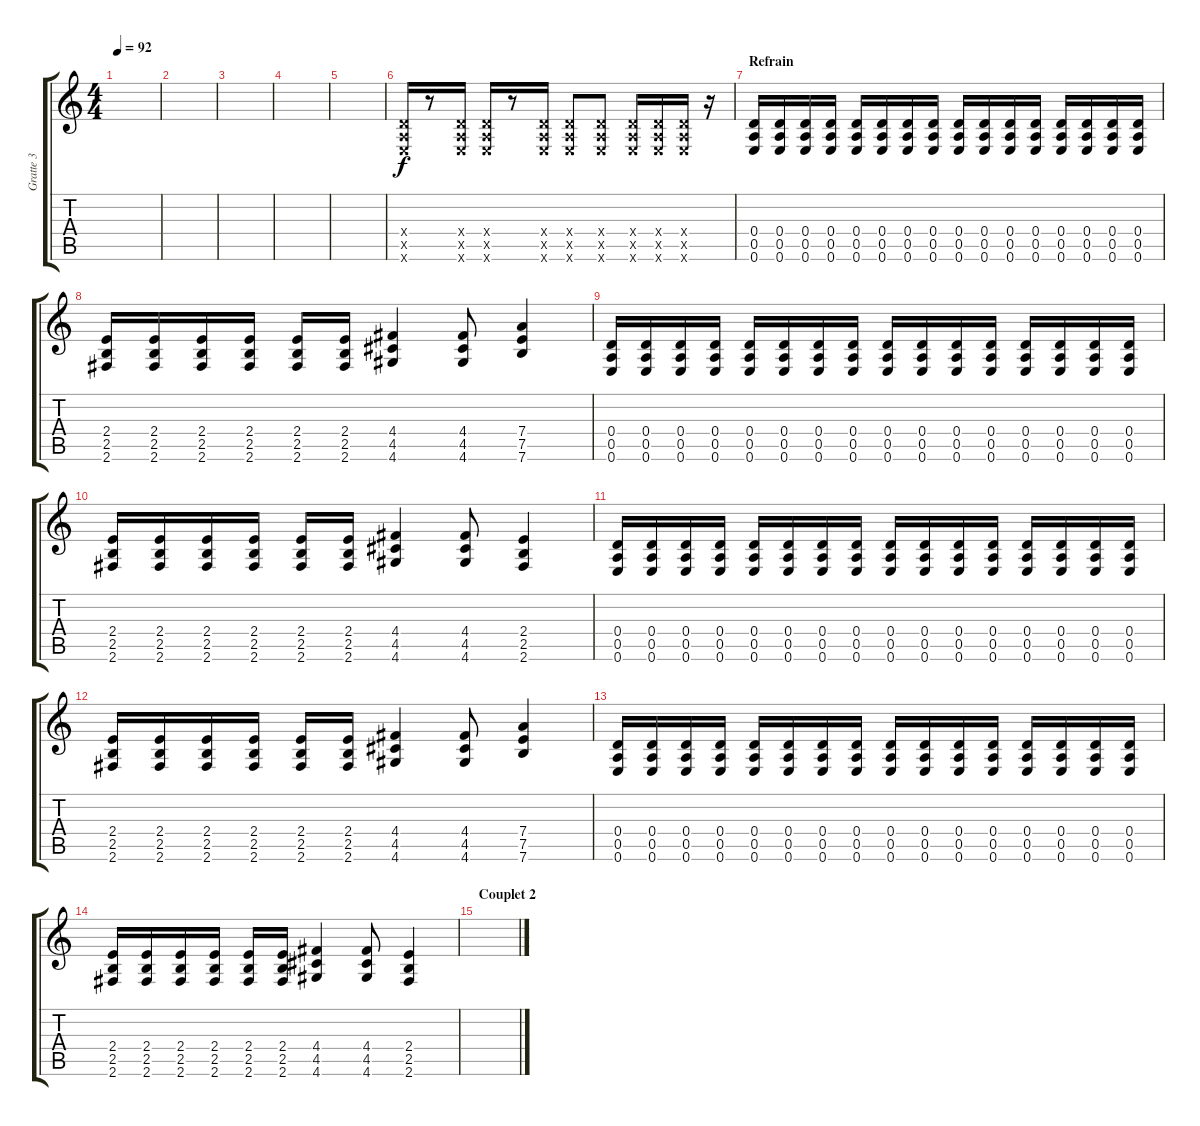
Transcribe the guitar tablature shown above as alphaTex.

\track ("Gratte 3" "Gratte 3") {instrument overdrivenguitar}
\staff {score tabs}
\tuning (E4 B3 G3 D3 A2 E2) {hide}
\ts (4 4)
\tempo 92
\clef g2
\ks c
|
|
|
|
|
(0.4{x} 0.5{x} 0.6{x}).16 r.8 (0.4{x} 0.5{x} 0.6{x}).16 (0.4{x} 0.5{x} 0.6{x}).16 r.8 (0.4{x} 0.5{x} 0.6{x}).16 (0.4{x} 0.5{x} 0.6{x}).8 (0.4{x} 0.5{x} 0.6{x}).8 (0.4{x} 0.5{x} 0.6{x}).16 (0.4{x} 0.5{x} 0.6{x}).16 (0.4{x} 0.5{x} 0.6{x}).16 r.16 |
\section ("" "Refrain")
(0.4 0.5 0.6).16 (0.4 0.5 0.6).16 (0.4 0.5 0.6).16 (0.4 0.5 0.6).16 (0.4 0.5 0.6).16 (0.4 0.5 0.6).16 (0.4 0.5 0.6).16 (0.4 0.5 0.6).16 (0.4 0.5 0.6).16 (0.4 0.5 0.6).16 (0.4 0.5 0.6).16 (0.4 0.5 0.6).16 (0.4 0.5 0.6).16 (0.4 0.5 0.6).16 (0.4 0.5 0.6).16 (0.4 0.5 0.6).16 |
(2.4 2.5 2.6).16 (2.4 2.5 2.6).16 (2.4 2.5 2.6).16 (2.4 2.5 2.6).16 (2.4 2.5 2.6).16 (2.4 2.5 2.6).16 (4.4 4.5 4.6).4 (4.4 4.5 4.6).8 (7.4 7.5 7.6).4 |
(0.4 0.5 0.6).16 (0.4 0.5 0.6).16 (0.4 0.5 0.6).16 (0.4 0.5 0.6).16 (0.4 0.5 0.6).16 (0.4 0.5 0.6).16 (0.4 0.5 0.6).16 (0.4 0.5 0.6).16 (0.4 0.5 0.6).16 (0.4 0.5 0.6).16 (0.4 0.5 0.6).16 (0.4 0.5 0.6).16 (0.4 0.5 0.6).16 (0.4 0.5 0.6).16 (0.4 0.5 0.6).16 (0.4 0.5 0.6).16 |
(2.4 2.5 2.6).16 (2.4 2.5 2.6).16 (2.4 2.5 2.6).16 (2.4 2.5 2.6).16 (2.4 2.5 2.6).16 (2.4 2.5 2.6).16 (4.4 4.5 4.6).4 (4.4 4.5 4.6).8 (2.4 2.5 2.6).4 |
(0.4 0.5 0.6).16 (0.4 0.5 0.6).16 (0.4 0.5 0.6).16 (0.4 0.5 0.6).16 (0.4 0.5 0.6).16 (0.4 0.5 0.6).16 (0.4 0.5 0.6).16 (0.4 0.5 0.6).16 (0.4 0.5 0.6).16 (0.4 0.5 0.6).16 (0.4 0.5 0.6).16 (0.4 0.5 0.6).16 (0.4 0.5 0.6).16 (0.4 0.5 0.6).16 (0.4 0.5 0.6).16 (0.4 0.5 0.6).16 |
(2.4 2.5 2.6).16 (2.4 2.5 2.6).16 (2.4 2.5 2.6).16 (2.4 2.5 2.6).16 (2.4 2.5 2.6).16 (2.4 2.5 2.6).16 (4.4 4.5 4.6).4 (4.4 4.5 4.6).8 (7.4 7.5 7.6).4 |
(0.4 0.5 0.6).16 (0.4 0.5 0.6).16 (0.4 0.5 0.6).16 (0.4 0.5 0.6).16 (0.4 0.5 0.6).16 (0.4 0.5 0.6).16 (0.4 0.5 0.6).16 (0.4 0.5 0.6).16 (0.4 0.5 0.6).16 (0.4 0.5 0.6).16 (0.4 0.5 0.6).16 (0.4 0.5 0.6).16 (0.4 0.5 0.6).16 (0.4 0.5 0.6).16 (0.4 0.5 0.6).16 (0.4 0.5 0.6).16 |
(2.4 2.5 2.6).16 (2.4 2.5 2.6).16 (2.4 2.5 2.6).16 (2.4 2.5 2.6).16 (2.4 2.5 2.6).16 (2.4 2.5 2.6).16 (4.4 4.5 4.6).4 (4.4 4.5 4.6).8 (2.4 2.5 2.6).4 |
\section ("" "Couplet 2")
